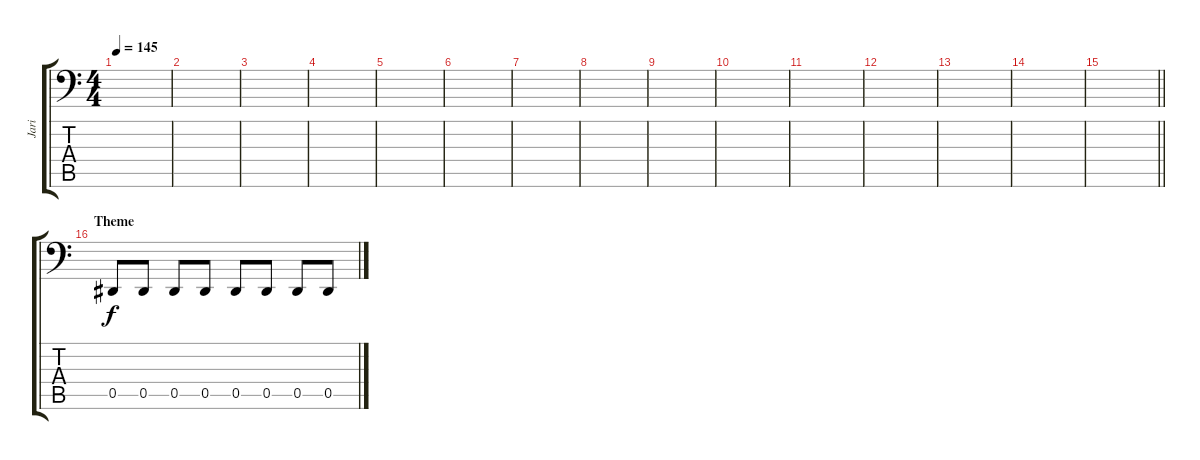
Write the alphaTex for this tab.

\track ("Jari" "Jari") {instrument electricbassfinger}
\staff {score tabs}
\tuning (B2 Gb2 Db2 Ab1 Eb1 Bb0) {hide}
\ts (4 4)
\tempo 145
\clef f4
\ks c
|
|
|
|
|
|
|
|
|
|
|
|
|
|
\barLineRight lightlight
|
\section ("" "Theme")
0.5.8 0.5.8 0.5.8 0.5.8 0.5.8 0.5.8 0.5.8 0.5.8
